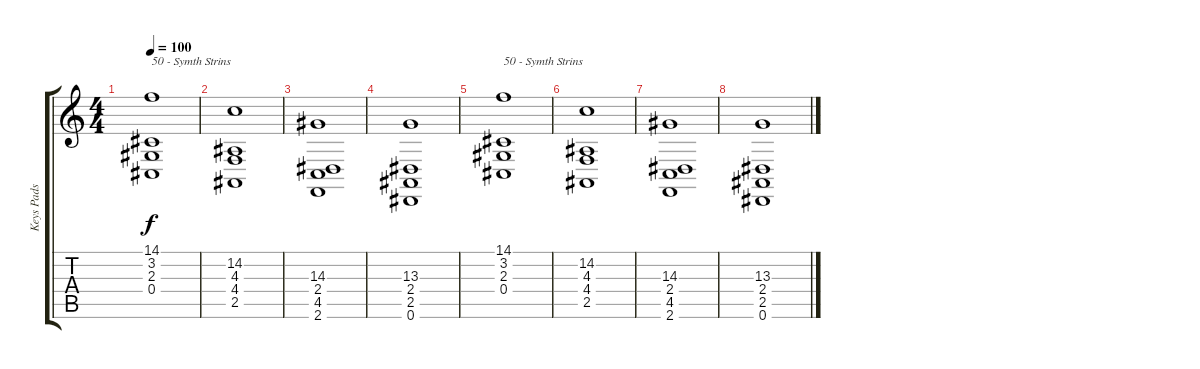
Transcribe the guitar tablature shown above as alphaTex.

\track ("Keys Pads" "Keys Pads") {instrument stringensemble1}
\staff {score tabs}
\tuning (Eb4 Bb3 Gb3 Db3 Ab2 Eb2) {hide}
\ts (4 4)
\tempo 100
\clef g2
\ks c
(14.1 3.2 2.3 0.4).1{txt "50 - Symth Strins" dy f} |
(14.2 4.3 4.4 2.5).1 |
(14.3 2.4 4.5 2.6).1 |
(13.3 2.4 2.5 0.6).1 |
(14.1 3.2 2.3 0.4).1{txt "50 - Symth Strins"} |
(14.2 4.3 4.4 2.5).1 |
(14.3 2.4 4.5 2.6).1 |
(13.3 2.4 2.5 0.6).1
